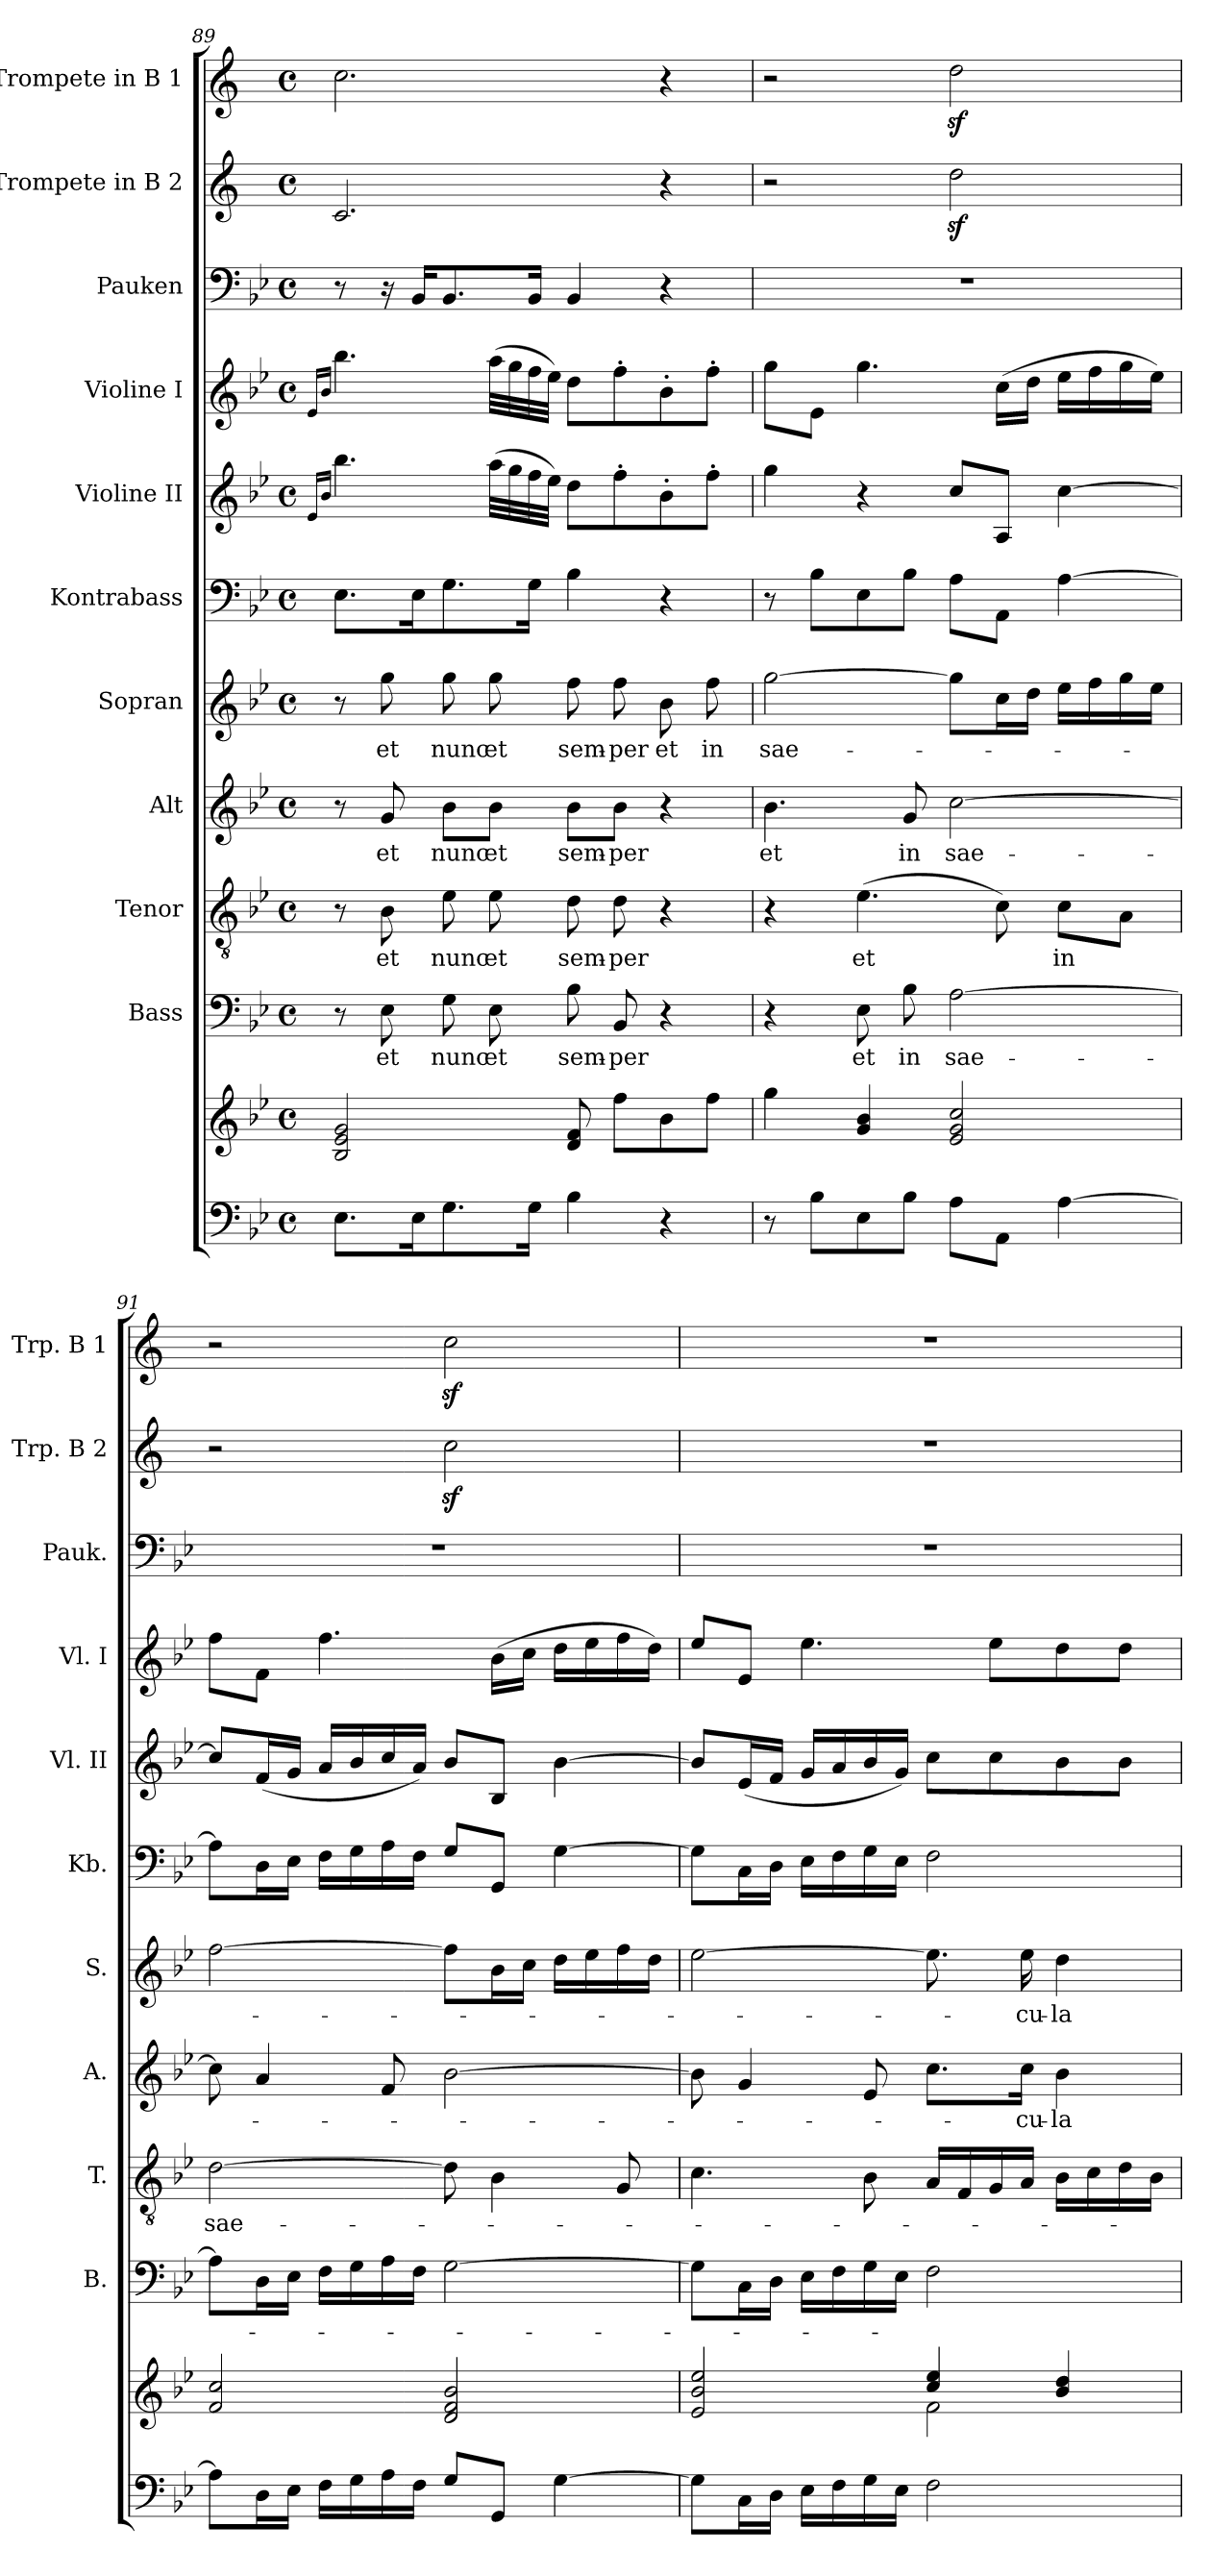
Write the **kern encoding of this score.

**kern	**kern	**kern	**text	**kern	**text	**kern	**text	**kern	**text	**kern	**kern	**kern	**kern	**kern	**kern
*part11	*part11	*part10	*part10	*part9	*part9	*part8	*part8	*part7	*part7	*part6	*part5	*part4	*part3	*part2	*part1
*staff12	*staff11	*staff10	*staff10	*staff9	*staff9	*staff8	*staff8	*staff7	*staff7	*staff6	*staff5	*staff4	*staff3	*staff2	*staff1
*	*	*I"Bass	*	*I"Tenor	*	*I"Alt	*	*I"Sopran	*	*I"Kontrabass	*I"Violine II	*I"Violine I	*I"Pauken	*I"Trompete in B 2	*I"Trompete in B 1
*	*	*I'B.	*	*I'T.	*	*I'A.	*	*I'S.	*	*I'Kb.	*I'Vl. II	*I'Vl. I	*I'Pauk.	*I'Trp. B 2	*I'Trp. B 1
*clefF4	*clefG2	*clefF4	*	*clefGv2	*	*clefG2	*	*clefG2	*	*clefF4	*clefG2	*clefG2	*clefF4	*clefG2	*clefG2
*	*	*	*	*	*	*	*	*	*	*ITrd7c12	*	*	*	*ITrd1c2	*ITrd1c2
*k[b-e-]	*k[b-e-]	*k[b-e-]	*	*k[b-e-]	*	*k[b-e-]	*	*k[b-e-]	*	*k[b-e-]	*k[b-e-]	*k[b-e-]	*k[b-e-]	*k[b-e-]	*k[b-e-]
*B-:	*B-:	*B-:	*	*B-:	*	*B-:	*	*B-:	*	*B-:	*B-:	*B-:	*B-:	*B-:	*B-:
*M4/4	*M4/4	*M4/4	*	*M4/4	*	*M4/4	*	*M4/4	*	*M4/4	*M4/4	*M4/4	*M4/4	*M4/4	*M4/4
*met(c)	*met(c)	*met(c)	*	*met(c)	*	*met(c)	*	*met(c)	*	*met(c)	*met(c)	*met(c)	*met(c)	*met(c)	*met(c)
=89	=89	=89	=89	=89	=89	=89	=89	=89	=89	=89	=89	=89	=89	=89	=89
.	.	.	.	.	.	.	.	.	.	.	16qe-/LL	16qe-/LL	.	.	.
.	.	.	.	.	.	.	.	.	.	.	16qb-/JJ	16qb-/JJ	.	.	.
8.E-\L	2B-/ 2e-/ 2g/	8r	.	8r	.	8r	.	8r	.	8.EE-\L	4.bb-\	4.bb-\	8r	2.B-/	2.b-\
!	!	!	!LO:LY:b	!	!LO:LY:b	!	!LO:LY:b	!	!LO:LY:b	!	!	!	!	!	!
.	.	8E-\	et	8B-\	et	8g/	et	8gg\	et	.	.	.	16r	.	.
16E-\k	.	.	.	.	.	.	.	.	.	16EE-\k	.	.	16BB-/KL	.	.
!	!	!	!LO:LY:b	!	!LO:LY:b	!	!LO:LY:b	!	!LO:LY:b	!	!	!	!	!	!
8.G\	.	8G\	nunc	8e-\	nunc	8b-\L	nunc	8gg\	nunc	8.GG\	.	.	8.BB-/	.	.
!	!	!	!LO:LY:b	!	!LO:LY:b	!	!LO:LY:b	!	!LO:LY:b	!	!	!	!	!	!
.	.	8E-\	et	8e-\	et	8b-\J	et	8gg\	et	.	(>32aa\LLL	(>32aa\LLL	.	.	.
.	.	.	.	.	.	.	.	.	.	.	32gg\	32gg\	.	.	.
16G\Jk	.	.	.	.	.	.	.	.	.	16GG\Jk	32ff\	32ff\	16BB-/Jk	.	.
.	.	.	.	.	.	.	.	.	.	.	32ee-\JJJ)	32ee-\JJJ)	.	.	.
!	!	!	!LO:LY:b	!	!LO:LY:b	!	!LO:LY:b	!	!LO:LY:b	!	!	!	!	!	!
4B-\	8d/ 8f/	8B-\	sem-	8d\	sem-	8b-\L	sem-	8ff\	sem-	4BB-\	8dd\L	8dd\L	4BB-/	.	.
!	!	!	!LO:LY:b	!	!LO:LY:b	!	!LO:LY:b	!	!LO:LY:b	!	!	!	!	!	!
.	8ff\L	8BB-/	-per	8d\	-per	8b-\J	-per	8ff\	-per	.	8ff'>\	8ff'>\	.	.	.
!	!	!	!	!	!	!	!	!	!LO:LY:b	!	!	!	!	!	!
4r	8b-\	4r	.	4r	.	4r	.	8b-\	et	4r	8b-'>\	8b-'>\	4r	4r	4r
!	!	!	!	!	!	!	!	!	!LO:LY:b	!	!	!	!	!	!
.	8ff\J	.	.	.	.	.	.	8ff\	in	.	8ff'>\J	8ff'>\J	.	.	.
=90	=90	=90	=90	=90	=90	=90	=90	=90	=90	=90	=90	=90	=90	=90	=90
!	!	!	!	!	!	!	!LO:LY:b	!	!LO:LY:b	!	!	!	!	!	!
8r	4gg\	4r	.	4r	.	4.b-\	et	[2gg\	sae-	8r	4gg\	8gg\L	1r	2r	2r
8B-\L	.	.	.	.	.	.	.	.	.	8BB-\L	.	8e-\J	.	.	.
!	!	!	!LO:LY:b	!	!LO:LY:b	!	!	!	!	!	!	!	!	!	!
8E-\	4g/ 4b-/	8E-\	et	(>4.e-\	et	.	.	.	.	8EE-\	4r	4.gg\	.	.	.
!	!	!	!LO:LY:b	!	!	!	!LO:LY:b	!	!	!	!	!	!	!	!
8B-\J	.	8B-\	in	.	.	8g/	in	.	.	8BB-\J	.	.	.	.	.
!	!	!	!LO:LY:b	!	!	!	!LO:LY:b	!	!	!	!	!	!	!	!
8A\L	2e-/ 2g/ 2cc/	[2A\	sae-	.	.	[2cc\	sae-	8gg\L]	.	8AA\L	8cc/L	.	.	2ccz<\	2ccz<\
8AA\J	.	.	.	8c\)	.	.	.	16cc\L	.	8AAA\J	8A/J	(>16cc\LL	.	.	.
.	.	.	.	.	.	.	.	16dd\JJ	.	.	.	16dd\JJ	.	.	.
!	!	!	!	!	!LO:LY:b	!	!	!	!	!	!	!	!	!	!
[4A\	.	.	.	8c\L	in	.	.	16ee-\LL	.	[4AA\	[4cc\	16ee-\LL	.	.	.
.	.	.	.	.	.	.	.	16ff\	.	.	.	16ff\	.	.	.
.	.	.	.	8A\J	.	.	.	16gg\	.	.	.	16gg\	.	.	.
.	.	.	.	.	.	.	.	16ee-\JJ	.	.	.	16ee-\JJ)	.	.	.
!!LO:PB:g=z
=91	=91	=91	=91	=91	=91	=91	=91	=91	=91	=91	=91	=91	=91	=91	=91
!	!	!	!	!	!LO:LY:b	!	!	!	!	!	!	!	!	!	!
8A\L]	2f/ 2cc/	8A\L]	.	[2d\	sae-	8cc\]	.	[2ff\	.	8AA\L]	8cc/L]	8ff\L	1r	2r	2r
16D\L	.	16D\L	.	.	.	4a/	.	.	.	16DD\L	(<16f/L	8f\J	.	.	.
16E-\JJ	.	16E-\JJ	.	.	.	.	.	.	.	16EE-\JJ	16g/JJ	.	.	.	.
16F\LL	.	16F\LL	.	.	.	.	.	.	.	16FF\LL	16a/LL	4.ff\	.	.	.
16G\	.	16G\	.	.	.	.	.	.	.	16GG\	16b-/	.	.	.	.
16A\	.	16A\	.	.	.	8f/	.	.	.	16AA\	16cc/	.	.	.	.
16F\JJ	.	16F\JJ	.	.	.	.	.	.	.	16FF\JJ	16a/JJ)	.	.	.	.
8G/L	2d/ 2f/ 2b-/	[2G\	.	8d\]	.	[2b-\	.	8ff\L]	.	8GG/L	8b-/L	.	.	2b-z<\	2b-z<\
8GG/J	.	.	.	4B-\	.	.	.	16b-\L	.	8GGG/J	8B-/J	(>16b-\LL	.	.	.
.	.	.	.	.	.	.	.	16cc\JJ	.	.	.	16cc\JJ	.	.	.
[4G\	.	.	.	.	.	.	.	16dd\LL	.	[4GG\	[4b-\	16dd\LL	.	.	.
.	.	.	.	.	.	.	.	16ee-\	.	.	.	16ee-\	.	.	.
.	.	.	.	8G/	.	.	.	16ff\	.	.	.	16ff\	.	.	.
.	.	.	.	.	.	.	.	16dd\JJ	.	.	.	16dd\JJ)	.	.	.
=92	=92	=92	=92	=92	=92	=92	=92	=92	=92	=92	=92	=92	=92	=92	=92
*	*^	*	*	*	*	*	*	*	*	*	*	*	*	*	*
8G\L]	2e-/ 2b-/ 2ee-/	2ryy	8G\L]	.	4.c\	.	8b-\]	.	[2ee-\	.	8GG\L]	8b-/L]	8ee-/L	1r	1r	1r
16C\L	.	.	16C\L	.	.	.	4g/	.	.	.	16CC\L	(<16e-/L	8e-/J	.	.	.
16D\JJ	.	.	16D\JJ	.	.	.	.	.	.	.	16DD\JJ	16f/JJ	.	.	.	.
16E-\LL	.	.	16E-\LL	.	.	.	.	.	.	.	16EE-\LL	16g/LL	4.ee-\	.	.	.
16F\	.	.	16F\	.	.	.	.	.	.	.	16FF\	16a/	.	.	.	.
16G\	.	.	16G\	.	8B-\	.	8e-/	.	.	.	16GG\	16b-/	.	.	.	.
16E-\JJ	.	.	16E-\JJ	.	.	.	.	.	.	.	16EE-\JJ	16g/JJ)	.	.	.	.
2F\	4cc/ 4ee-/	2f\	2F\	.	16A/LL	.	8.cc\L	.	8.ee-\]	.	2FF\	8cc\L	.	.	.	.
.	.	.	.	.	16F/	.	.	.	.	.	.	.	.	.	.	.
.	.	.	.	.	16G/	.	.	.	.	.	.	8cc\	8ee-\L	.	.	.
!	!	!	!	!	!	!	!	!LO:LY:b	!	!LO:LY:b	!	!	!	!	!	!
.	.	.	.	.	16A/JJ	.	16cc\Jk	-cu-	16ee-\	-cu-	.	.	.	.	.	.
!	!	!	!	!	!	!	!	!LO:LY:b	!	!LO:LY:b	!	!	!	!	!	!
.	4b-/ 4dd/	.	.	.	16B-\LL	.	4b-\	-la	4dd\	-la	.	8b-\	8dd\	.	.	.
.	.	.	.	.	16c\	.	.	.	.	.	.	.	.	.	.	.
.	.	.	.	.	16d\	.	.	.	.	.	.	8b-\J	8dd\J	.	.	.
.	.	.	.	.	16B-\JJ	.	.	.	.	.	.	.	.	.	.	.
*	*v	*v	*	*	*	*	*	*	*	*	*	*	*	*	*	*
=	=	=	=	=	=	=	=	=	=	=	=	=	=	=	=
*-	*-	*-	*-	*-	*-	*-	*-	*-	*-	*-	*-	*-	*-	*-	*-
